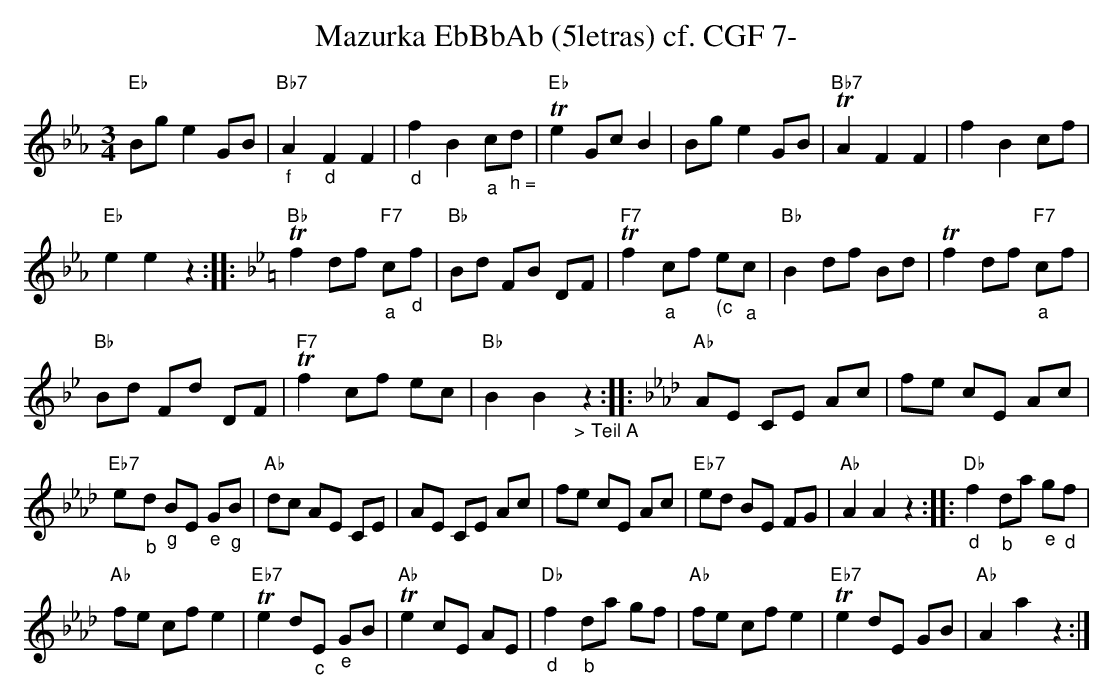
X:1
T:Mazurka EbBbAb (5letras) cf. CGF 7-
M:3/4
L:1/8
K:Ebmaj%%MIDI gchordon
"Eb"Bge2GB | "Bb7""_f"A2"_d"F2F2 | "_d"f2B2"_a"c"_ h ="d | "Eb"Te2GcB2 | Bge2GB | "Bb7"TA2F2F2 | f2B2cf |
"Eb"e2e2z2 :: [K:Bbmaj] "Bb"Tf2df "F7""_a"c"_d"f | "Bb"Bd FB DF | "F7"Tf2 "_a"cf "_(c"e"_a"c | "Bb"B2df Bd | Tf2df "F7""_a"cf |
"Bb"Bd Fd DF | "F7"Tf2cf ec | "Bb"B2B2"_> Teil A"z2 :: [K:Abmaj] "Ab"AE CE Ac | fe cE Ac |
"Eb7"e"_b"d "_g"BE "_e"G"_g"B | "Ab"dc AE CE | AE CE Ac | fe cE Ac | "Eb7"ed BE FG | "Ab"A2A2z2 :: "Db""_d"f2"_b"da "_e"g"_d"f |
"Ab"fe cfe2 | "Eb7"Te2d"_c"E "_e"GB | "Ab"Te2cE AE | "Db""_d"f2"_b"da gf | "Ab"fe cfe2 | "Eb7"Te2dE GB | "Ab"A2a2z2 :|
